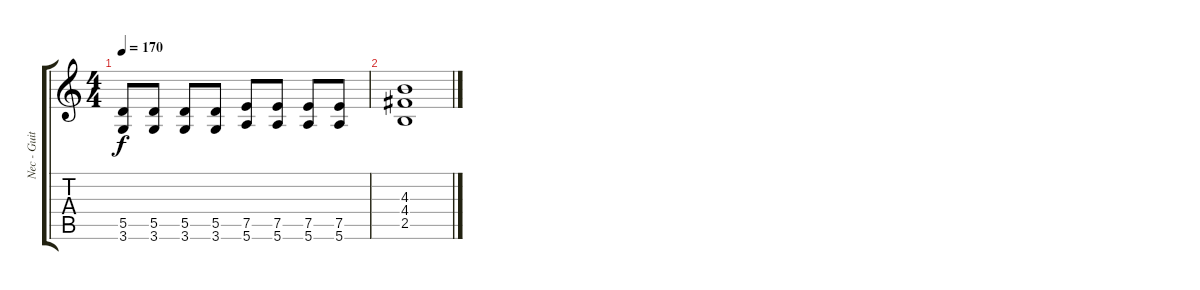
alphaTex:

\track ("Nec - Guitars" "Nec - Guit") {instrument distortionguitar}
\staff {score tabs}
\tuning (E4 B3 G3 D3 A2 E2) {hide}
\ts (4 4)
\tempo 170
\clef g2
\ks c
(5.5 3.6).8{dy f} (5.5 3.6).8 (5.5 3.6).8 (5.5 3.6).8 (7.5 5.6).8 (7.5 5.6).8 (7.5 5.6).8 (7.5 5.6).8 |
(4.3 4.4 2.5).1
